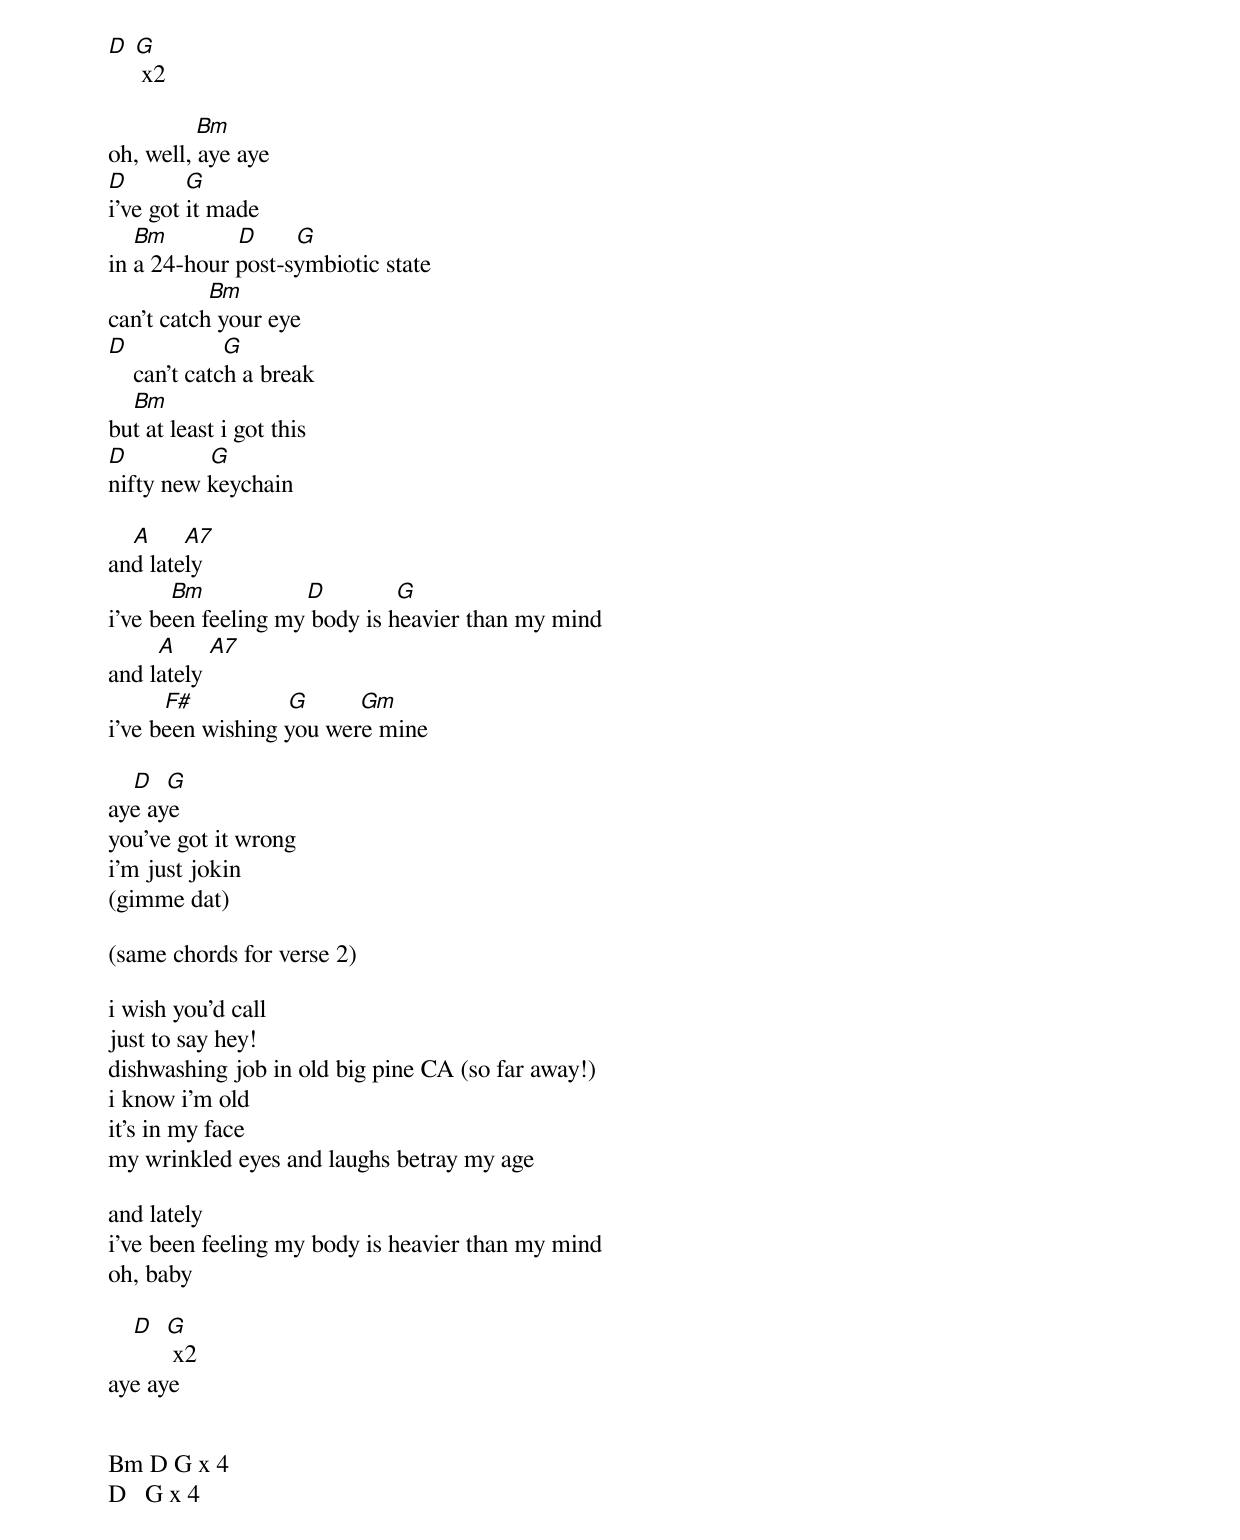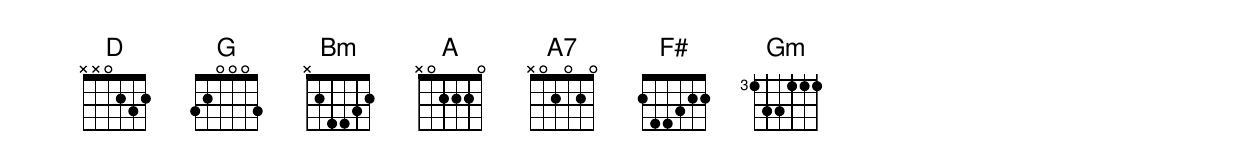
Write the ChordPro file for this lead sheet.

    [D] [G] x2

                  [Bm]
    oh, well, aye aye
    [D]         [G]
    i've got it made
        [Bm]           [D]      [G]
    in a 24-hour post-symbiotic state
                    [Bm]
    can't catch your eye
    [D]               [G]
        can't catch a break
        [Bm]
    but at least i got this
    [D]             [G]
    nifty new keychain

        [A]     [A7]
    and lately
              [Bm]                [D]           [G]
    i've been feeling my body is heavier than my mind
            [A]     [A7]
    and lately
             [F#]               [G]        [Gm]
    i've been wishing you were mine

        [D]  [G]
    aye aye
    you've got it wrong
    i'm just jokin
    (gimme dat)

    (same chords for verse 2)

    i wish you'd call
    just to say hey!
    dishwashing job in old big pine CA (so far away!)
    i know i'm old
    it's in my face
    my wrinkled eyes and laughs betray my age

    and lately
    i've been feeling my body is heavier than my mind
    oh, baby

        [D]  [G] x2
    aye aye


    Bm D G x 4
    D   G x 4
